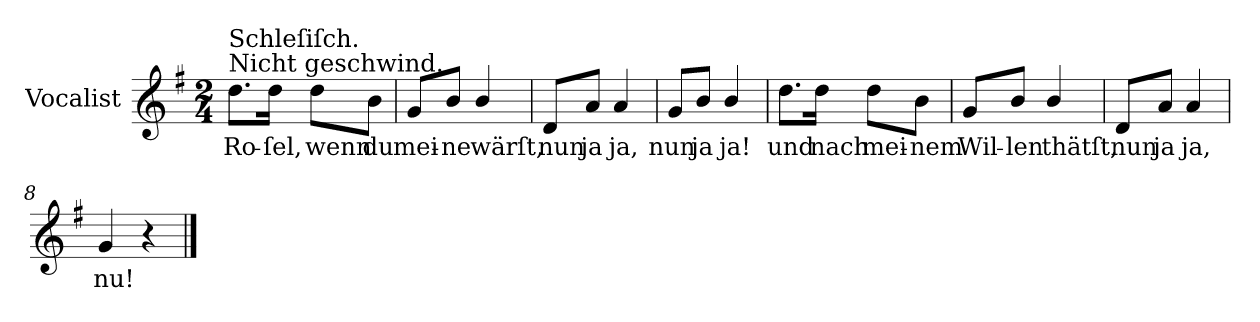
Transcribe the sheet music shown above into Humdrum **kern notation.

**kern	**text
*part1	*part1
*staff1	*staff1
*I"Vocalist	*
*k[f#]	*
*G:	*
*M2/4	*
=1	=1
!LO:TX:a:t=Nicht geschwind.	!
!LO:TX:a:t=Schleſiſch.	!
8.ddL	Ro-
16ddJk	-ſel,
8ddL	wenn
8bJ	du
=2	=2
8gL	mei-
8b/J	-ne
4b/	wärſt,
=3	=3
8dL	nun
8aJ	ja
4a	ja,
=4	=4
8gL	nun
8b/J	ja
4b/	ja!
=5	=5
8.ddL	und
16ddJk	nach
8ddL	mei-
8bJ	-nem
=6	=6
8gL	Wil-
8b/J	-len
4b/	thätſt,
=7	=7
8dL	nun
8aJ	ja
4a	ja,
=8	=8
4g	nu!
4r	.
==	==
*-	*-
